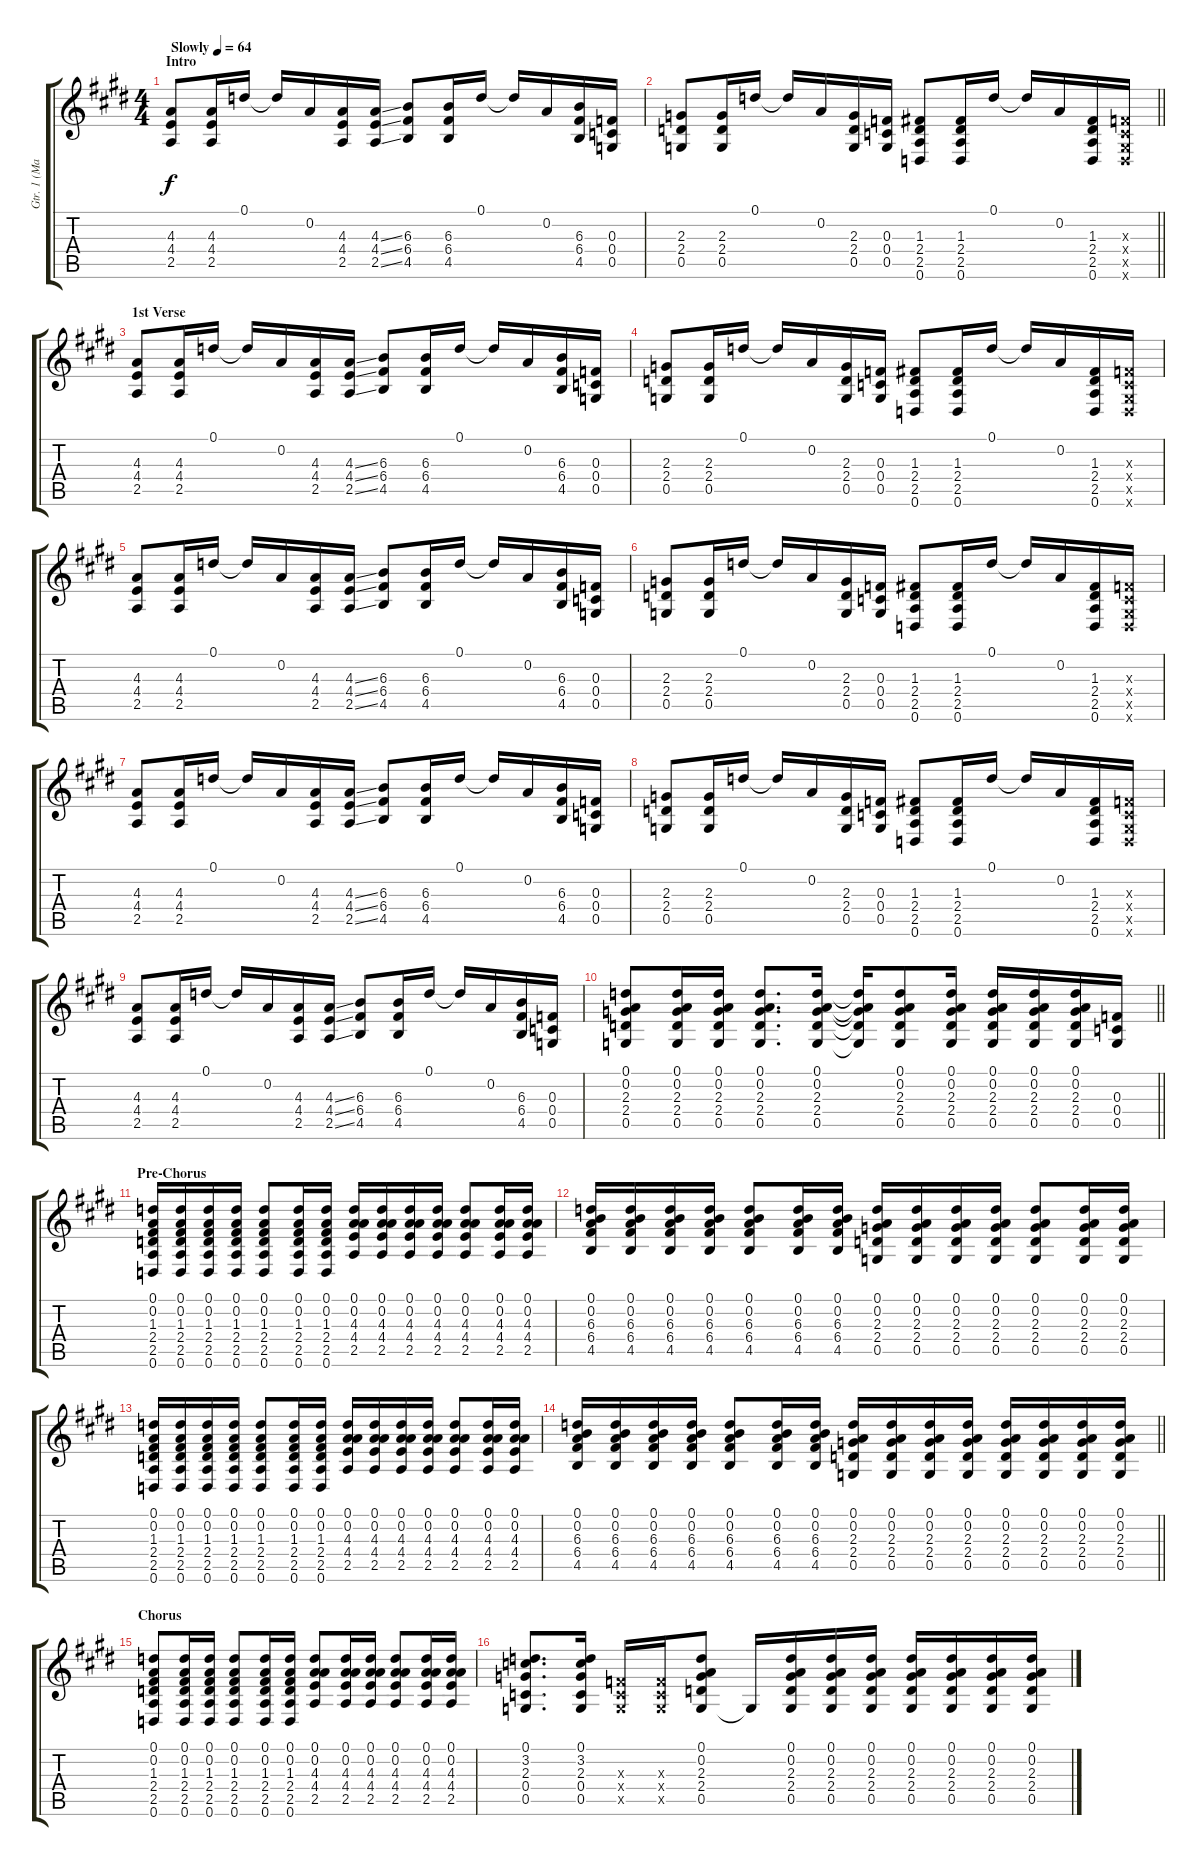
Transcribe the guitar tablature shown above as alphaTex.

\track ("Gtr. 1 (Main Guitar)" "Gtr. 1 (Ma") {instrument acousticguitarnylon}
\staff {score tabs}
\tuning (D4 A3 F3 C3 G2 D2) {hide}
\ts (4 4)
\section ("" "Intro")
\tempo (64 "Slowly")
\clef g2
\ks e
(4.3 4.4 2.5).8{dy f instrument acousticguitarnylon} (4.3 4.4 2.5).16 0.1.16 0.1{t}.16 0.2.16 (4.3 4.4 2.5).16 (4.3{ss} 4.4{ss} 2.5{ss}).16 (6.3 6.4 4.5).8 (6.3 6.4 4.5).16 0.1.16 0.1{t}.16 0.2.16 (6.3 6.4 4.5).16 (0.3 0.4 0.5).16 |
\barLineRight lightlight
(2.3 2.4 0.5).8 (2.3 2.4 0.5).16 0.1.16 0.1{t}.16 0.2.16 (2.3 2.4 0.5).16 (0.3 0.4 0.5).16 (1.3 2.4 2.5 0.6).8 (1.3 2.4 2.5 0.6).16 0.1.16 0.1{t}.16 0.2.16 (1.3 2.4 2.5 0.6).16 (0.3{x} 0.4{x} 0.5{x} 0.6{x}).16 |
\section ("" "1st Verse")
(4.3 4.4 2.5).8 (4.3 4.4 2.5).16 0.1.16 0.1{t}.16 0.2.16 (4.3 4.4 2.5).16 (4.3{ss} 4.4{ss} 2.5{ss}).16 (6.3 6.4 4.5).8 (6.3 6.4 4.5).16 0.1.16 0.1{t}.16 0.2.16 (6.3 6.4 4.5).16 (0.3 0.4 0.5).16 |
(2.3 2.4 0.5).8 (2.3 2.4 0.5).16 0.1.16 0.1{t}.16 0.2.16 (2.3 2.4 0.5).16 (0.3 0.4 0.5).16 (1.3 2.4 2.5 0.6).8 (1.3 2.4 2.5 0.6).16 0.1.16 0.1{t}.16 0.2.16 (1.3 2.4 2.5 0.6).16 (0.3{x} 0.4{x} 0.5{x} 0.6{x}).16 |
(4.3 4.4 2.5).8 (4.3 4.4 2.5).16 0.1.16 0.1{t}.16 0.2.16 (4.3 4.4 2.5).16 (4.3{ss} 4.4{ss} 2.5{ss}).16 (6.3 6.4 4.5).8 (6.3 6.4 4.5).16 0.1.16 0.1{t}.16 0.2.16 (6.3 6.4 4.5).16 (0.3 0.4 0.5).16 |
(2.3 2.4 0.5).8 (2.3 2.4 0.5).16 0.1.16 0.1{t}.16 0.2.16 (2.3 2.4 0.5).16 (0.3 0.4 0.5).16 (1.3 2.4 2.5 0.6).8 (1.3 2.4 2.5 0.6).16 0.1.16 0.1{t}.16 0.2.16 (1.3 2.4 2.5 0.6).16 (0.3{x} 0.4{x} 0.5{x} 0.6{x}).16 |
(4.3 4.4 2.5).8 (4.3 4.4 2.5).16 0.1.16 0.1{t}.16 0.2.16 (4.3 4.4 2.5).16 (4.3{ss} 4.4{ss} 2.5{ss}).16 (6.3 6.4 4.5).8 (6.3 6.4 4.5).16 0.1.16 0.1{t}.16 0.2.16 (6.3 6.4 4.5).16 (0.3 0.4 0.5).16 |
(2.3 2.4 0.5).8 (2.3 2.4 0.5).16 0.1.16 0.1{t}.16 0.2.16 (2.3 2.4 0.5).16 (0.3 0.4 0.5).16 (1.3 2.4 2.5 0.6).8 (1.3 2.4 2.5 0.6).16 0.1.16 0.1{t}.16 0.2.16 (1.3 2.4 2.5 0.6).16 (0.3{x} 0.4{x} 0.5{x} 0.6{x}).16 |
(4.3 4.4 2.5).8 (4.3 4.4 2.5).16 0.1.16 0.1{t}.16 0.2.16 (4.3 4.4 2.5).16 (4.3{ss} 4.4{ss} 2.5{ss}).16 (6.3 6.4 4.5).8 (6.3 6.4 4.5).16 0.1.16 0.1{t}.16 0.2.16 (6.3 6.4 4.5).16 (0.3 0.4 0.5).16 |
\barLineRight lightlight
(0.1 0.2 2.3 2.4 0.5).8 (0.1 0.2 2.3 2.4 0.5).16 (0.1 0.2 2.3 2.4 0.5).16 (0.1 0.2 2.3 2.4 0.5).8{d} (0.1 0.2 2.3 2.4 0.5).16 (0.1{t} 0.2{t} 2.3{t} 2.4{t} 0.5{t}).16 (0.1 0.2 2.3 2.4 0.5).8 (0.1 0.2 2.3 2.4 0.5).16 (0.1 0.2 2.3 2.4 0.5).16 (0.1 0.2 2.3 2.4 0.5).16 (0.1 0.2 2.3 2.4 0.5).16 (0.3 0.4 0.5).16 |
\section ("" "Pre-Chorus")
(0.1 0.2 1.3 2.4 2.5 0.6).16 (0.1 0.2 1.3 2.4 2.5 0.6).16 (0.1 0.2 1.3 2.4 2.5 0.6).16 (0.1 0.2 1.3 2.4 2.5 0.6).16 (0.1 0.2 1.3 2.4 2.5 0.6).8 (0.1 0.2 1.3 2.4 2.5 0.6).16 (0.1 0.2 1.3 2.4 2.5 0.6).16 (0.1 0.2 4.3 4.4 2.5).16 (0.1 0.2 4.3 4.4 2.5).16 (0.1 0.2 4.3 4.4 2.5).16 (0.1 0.2 4.3 4.4 2.5).16 (0.1 0.2 4.3 4.4 2.5).8 (0.1 0.2 4.3 4.4 2.5).16 (0.1 0.2 4.3 4.4 2.5).16 |
(0.1 0.2 6.3 6.4 4.5).16 (0.1 0.2 6.3 6.4 4.5).16 (0.1 0.2 6.3 6.4 4.5).16 (0.1 0.2 6.3 6.4 4.5).16 (0.1 0.2 6.3 6.4 4.5).8 (0.1 0.2 6.3 6.4 4.5).16 (0.1 0.2 6.3 6.4 4.5).16 (0.1 0.2 2.3 2.4 0.5).16 (0.1 0.2 2.3 2.4 0.5).16 (0.1 0.2 2.3 2.4 0.5).16 (0.1 0.2 2.3 2.4 0.5).16 (0.1 0.2 2.3 2.4 0.5).8 (0.1 0.2 2.3 2.4 0.5).16 (0.1 0.2 2.3 2.4 0.5).16 |
(0.1 0.2 1.3 2.4 2.5 0.6).16 (0.1 0.2 1.3 2.4 2.5 0.6).16 (0.1 0.2 1.3 2.4 2.5 0.6).16 (0.1 0.2 1.3 2.4 2.5 0.6).16 (0.1 0.2 1.3 2.4 2.5 0.6).8 (0.1 0.2 1.3 2.4 2.5 0.6).16 (0.1 0.2 1.3 2.4 2.5 0.6).16 (0.1 0.2 4.3 4.4 2.5).16 (0.1 0.2 4.3 4.4 2.5).16 (0.1 0.2 4.3 4.4 2.5).16 (0.1 0.2 4.3 4.4 2.5).16 (0.1 0.2 4.3 4.4 2.5).8 (0.1 0.2 4.3 4.4 2.5).16 (0.1 0.2 4.3 4.4 2.5).16 |
\barLineRight lightlight
(0.1 0.2 6.3 6.4 4.5).16 (0.1 0.2 6.3 6.4 4.5).16 (0.1 0.2 6.3 6.4 4.5).16 (0.1 0.2 6.3 6.4 4.5).16 (0.1 0.2 6.3 6.4 4.5).8 (0.1 0.2 6.3 6.4 4.5).16 (0.1 0.2 6.3 6.4 4.5).16 (0.1 0.2 2.3 2.4 0.5).16 (0.1 0.2 2.3 2.4 0.5).16 (0.1 0.2 2.3 2.4 0.5).16 (0.1 0.2 2.3 2.4 0.5).16 (0.1 0.2 2.3 2.4 0.5).16 (0.1 0.2 2.3 2.4 0.5).16 (0.1 0.2 2.3 2.4 0.5).16 (0.1 0.2 2.3 2.4 0.5).16 |
\section ("" "Chorus")
(0.1 0.2 1.3 2.4 2.5 0.6).8 (0.1 0.2 1.3 2.4 2.5 0.6).16 (0.1 0.2 1.3 2.4 2.5 0.6).16 (0.1 0.2 1.3 2.4 2.5 0.6).8 (0.1 0.2 1.3 2.4 2.5 0.6).16 (0.1 0.2 1.3 2.4 2.5 0.6).16 (0.1 0.2 4.3 4.4 2.5).8 (0.1 0.2 4.3 4.4 2.5).16 (0.1 0.2 4.3 4.4 2.5).16 (0.1 0.2 4.3 4.4 2.5).8 (0.1 0.2 4.3 4.4 2.5).16 (0.1 0.2 4.3 4.4 2.5).16 |
(0.1 3.2 2.3 0.4 0.5).8{d} (0.1 3.2 2.3 0.4 0.5).16 (0.3{x} 0.4{x} 0.5{x}).16 (0.3{x} 0.4{x} 0.5{x}).16 (0.1 0.2 2.3 2.4 0.5).8 0.5{t}.16 (0.1 0.2 2.3 2.4 0.5).16 (0.1 0.2 2.3 2.4 0.5).16 (0.1 0.2 2.3 2.4 0.5).16 (0.1 0.2 2.3 2.4 0.5).16 (0.1 0.2 2.3 2.4 0.5).16 (0.1 0.2 2.3 2.4 0.5).16 (0.1 0.2 2.3 2.4 0.5).16
